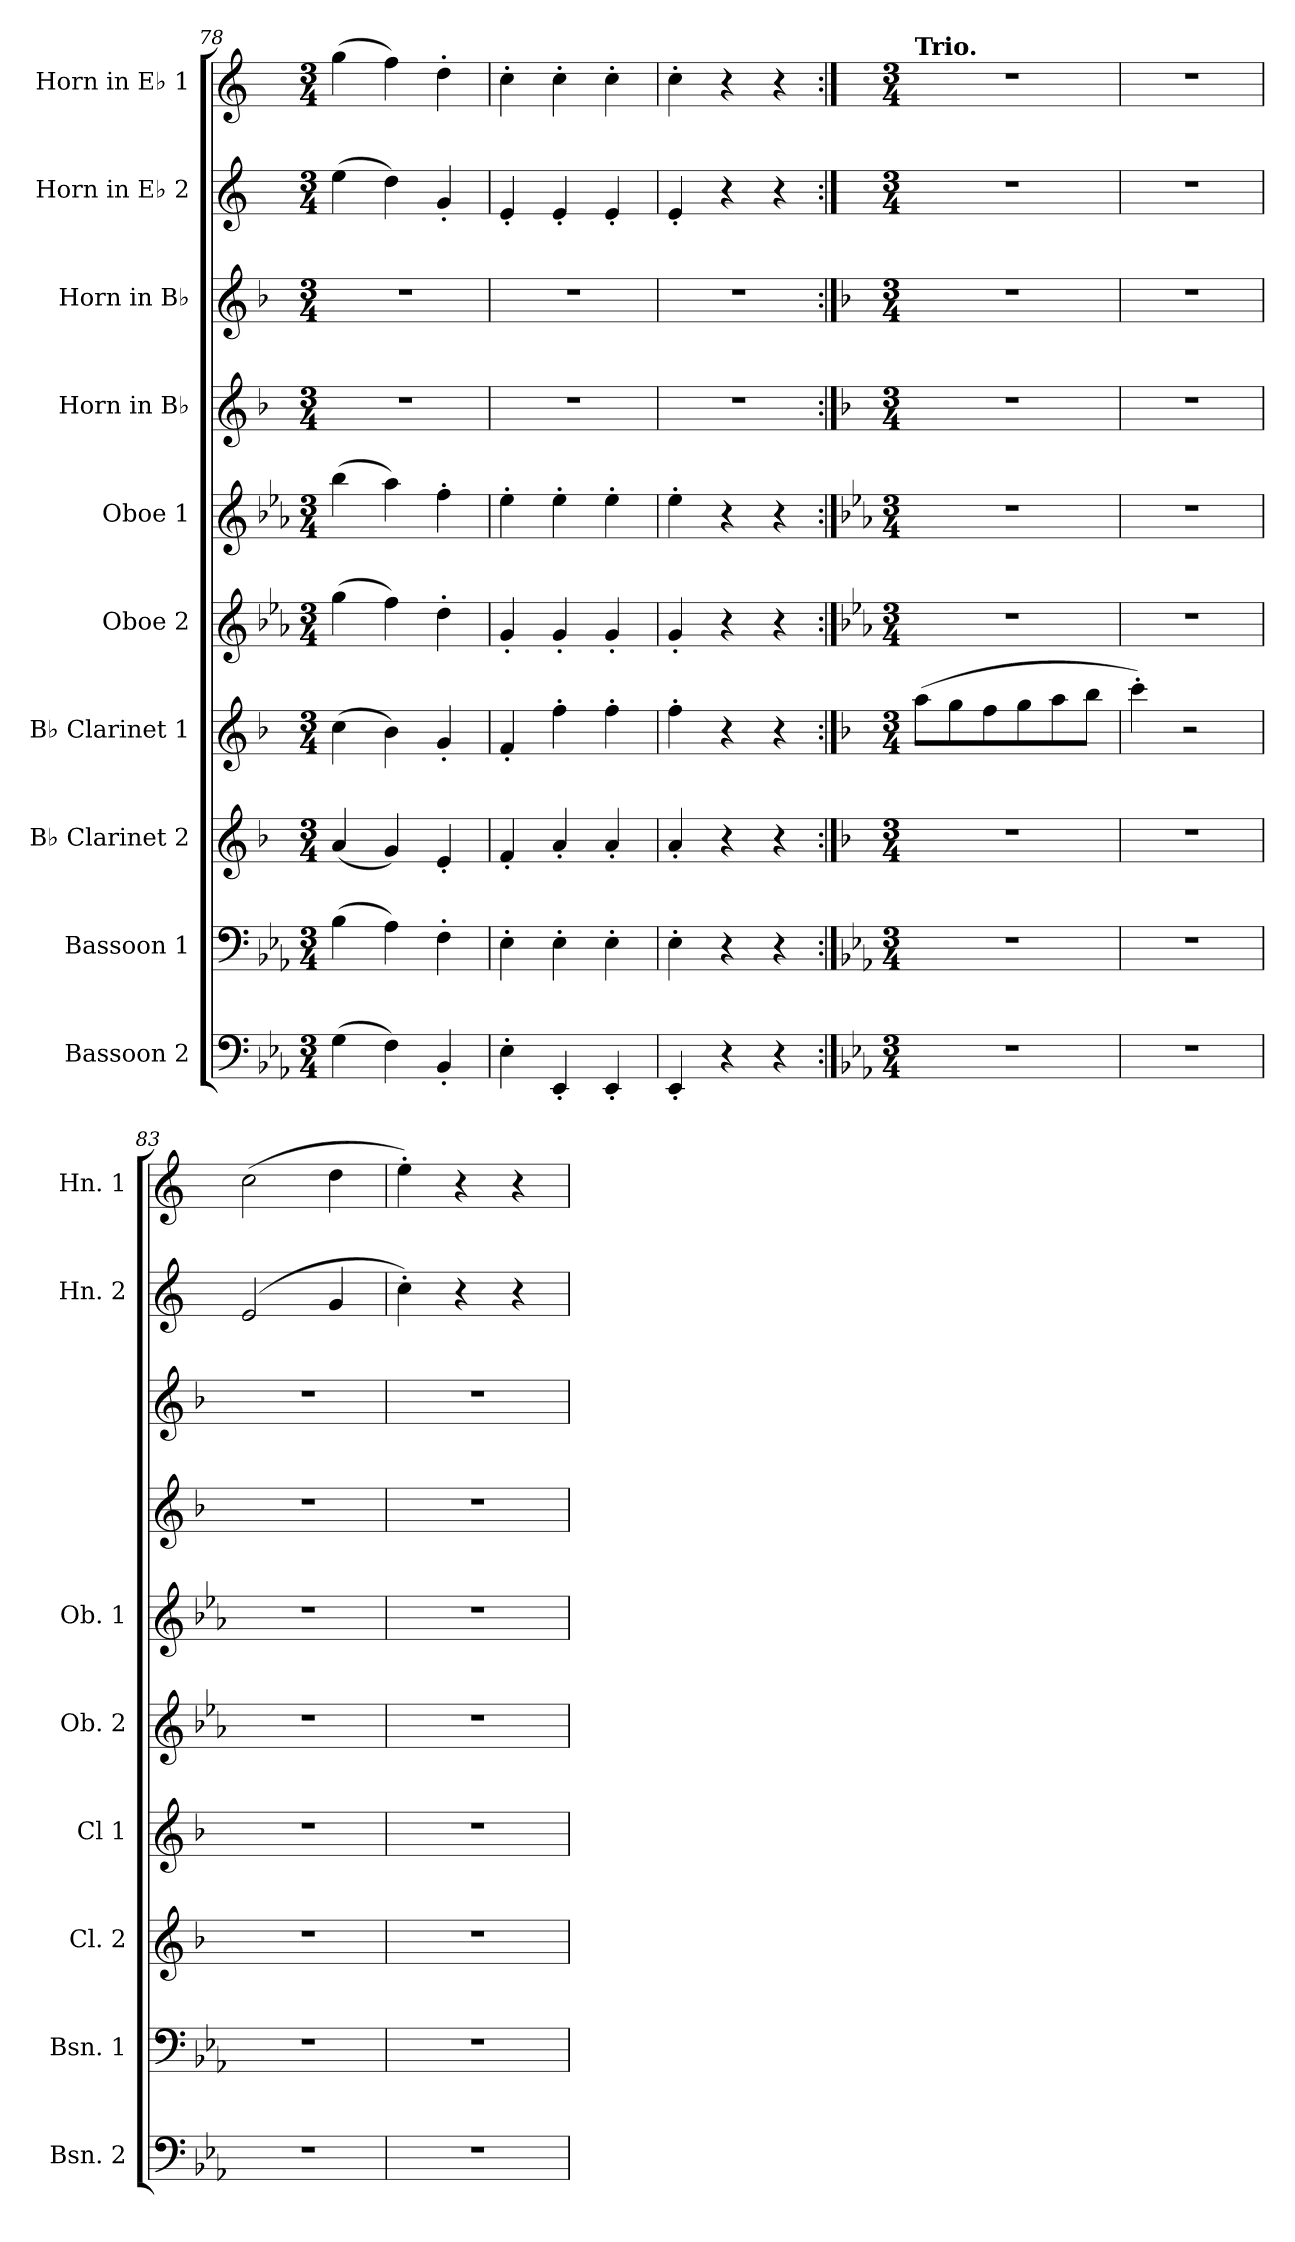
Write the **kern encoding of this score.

**kern	**kern	**kern	**kern	**dynam	**kern	**kern	**kern	**kern	**kern	**dynam	**kern	**dynam
*part10	*part9	*part8	*part7	*part7	*part6	*part5	*part4	*part3	*part2	*part2	*part1	*part1
*staff10	*staff9	*staff8	*staff7	*staff7	*staff6	*staff5	*staff4	*staff3	*staff2	*staff2	*staff1	*staff1
*I"Bassoon 2	*I"Bassoon 1	*I"B♭ Clarinet 2	*I"B♭ Clarinet 1	*	*I"Oboe 2	*I"Oboe 1	*I"Horn in B♭	*I"Horn in B♭	*I"Horn in E♭ 2	*	*I"Horn in E♭ 1	*
*I'Bsn. 2	*I'Bsn. 1	*I'Cl. 2	*I'Cl 1	*	*I'Ob. 2	*I'Ob. 1	*	*	*I'Hn. 2	*	*I'Hn. 1	*
*clefF4	*clefF4	*clefG2	*clefG2	*	*clefG2	*clefG2	*clefG2	*clefG2	*clefG2	*	*clefG2	*
*	*	*ITrd1c2	*ITrd1c2	*	*	*	*ITrd1c2	*ITrd1c2	*ITrd5c9	*	*ITrd5c9	*
*k[b-e-a-]	*k[b-e-a-]	*k[b-e-a-]	*k[b-e-a-]	*	*k[b-e-a-]	*k[b-e-a-]	*k[b-e-a-]	*k[b-e-a-]	*k[b-e-a-]	*	*k[b-e-a-]	*
*M3/4	*M3/4	*M3/4	*M3/4	*	*M3/4	*M3/4	*M3/4	*M3/4	*M3/4	*	*M3/4	*
=78	=78	=78	=78	=78	=78	=78	=78	=78	=78	=78	=78	=78
(>4G\	(>4B-\	(<4g/	(>4b-\	.	(>4gg\	(>4bb-\	2.r	2.r	(>4g\	.	(>4b-\	.
4F\)	4A-\)	4f/)	4a-\)	.	4ff\)	4aa-\)	.	.	4f\)	.	4a-\)	.
4BB-'/	4F'\	4d'/	4f'/	.	4dd'\	4ff'\	.	.	4B-'/	.	4f'\	.
=79	=79	=79	=79	=79	=79	=79	=79	=79	=79	=79	=79	=79
4E-'\	4E-'\	4e-'/	4e-'/	.	4g'/	4ee-'\	2.r	2.r	4G'/	.	4e-'\	.
4EE-'/	4E-'\	4g'/	4ee-'\	.	4g'/	4ee-'\	.	.	4G'/	.	4e-'\	.
4EE-'/	4E-'\	4g'/	4ee-'\	.	4g'/	4ee-'\	.	.	4G'/	.	4e-'\	.
=80	=80	=80	=80	=80	=80	=80	=80	=80	=80	=80	=80	=80
4EE-'/	4E-'\	4g'/	4ee-'\	.	4g'/	4ee-'\	2.r	2.r	4G'/	.	4e-'\	.
4r	4r	4r	4r	.	4r	4r	.	.	4r	.	4r	.
4r	4r	4r	4r	.	4r	4r	.	.	4r	.	4r	.
!!LO:PB:g=z
=81:|!	=81:|!	=81:|!	=81:|!	=81:|!	=81:|!	=81:|!	=81:|!	=81:|!	=81:|!	=81:|!	=81:|!	=81:|!
*k[b-e-a-]	*k[b-e-a-]	*k[b-e-a-]	*k[b-e-a-]	*	*k[b-e-a-]	*k[b-e-a-]	*k[b-e-a-]	*k[b-e-a-]	*k[b-e-a-]	*	*k[b-e-a-]	*
*M3/4	*M3/4	*M3/4	*M3/4	*	*M3/4	*M3/4	*M3/4	*M3/4	*M3/4	*	*M3/4	*
!	!	!	!	!	!	!	!	!	!	!	!LO:TX:B:t=Trio.	!
!	!	!	!	!LO:DY:b	!	!	!	!	!	!	!	!
!	!	!	!	!LO:DY:n=1:b	!	!	!	!	!	!	!	!
2.r	2.r	2.r	(>8gg\L	other-dynamics p	2.r	2.r	2.r	2.r	2.r	.	2.r	.
.	.	.	8ff\	.	.	.	.	.	.	.	.	.
.	.	.	8ee-\	.	.	.	.	.	.	.	.	.
.	.	.	8ff\	.	.	.	.	.	.	.	.	.
.	.	.	8gg\	.	.	.	.	.	.	.	.	.
.	.	.	8aa-\J	.	.	.	.	.	.	.	.	.
=82	=82	=82	=82	=82	=82	=82	=82	=82	=82	=82	=82	=82
2.r	2.r	2.r	4bb-'\)	.	2.r	2.r	2.r	2.r	2.r	.	2.r	.
.	.	.	2r	.	.	.	.	.	.	.	.	.
=83	=83	=83	=83	=83	=83	=83	=83	=83	=83	=83	=83	=83
!	!	!	!	!	!	!	!	!	!	!LO:DY:b	!	!
!	!	!	!	!	!	!	!	!	!	!LO:DY:n=1:b	!	!LO:DY:b
!	!	!	!	!	!	!	!	!	!	!	!	!LO:DY:n=1:b
2.r	2.r	2.r	2.r	.	2.r	2.r	2.r	2.r	(<2G/	other-dynamics p	(>2e-\	other-dynamics p
.	.	.	.	.	.	.	.	.	4B-/	.	4f\	.
=84	=84	=84	=84	=84	=84	=84	=84	=84	=84	=84	=84	=84
2.r	2.r	2.r	2.r	.	2.r	2.r	2.r	2.r	4e-'\)	.	4g'\)	.
.	.	.	.	.	.	.	.	.	4r	.	4r	.
.	.	.	.	.	.	.	.	.	4r	.	4r	.
=	=	=	=	=	=	=	=	=	=	=	=	=
*-	*-	*-	*-	*-	*-	*-	*-	*-	*-	*-	*-	*-
